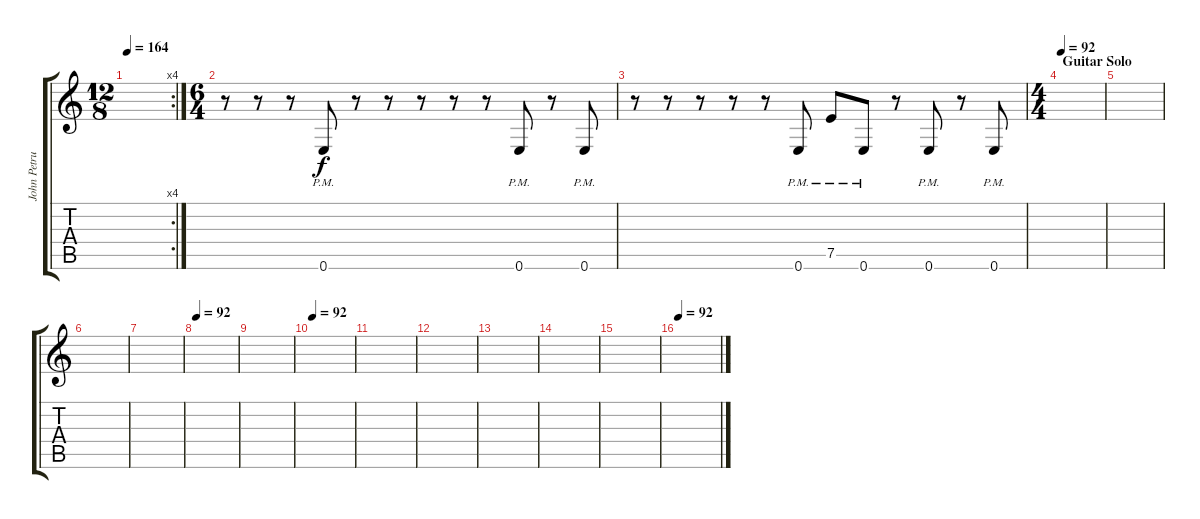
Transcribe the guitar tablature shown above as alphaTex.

\track ("John Petrucci 2" "John Petru") {instrument distortionguitar}
\staff {score tabs}
\tuning (E4 B3 G3 D3 A2 E2) {hide}
\rc 4
\ts (12 8)
\tempo 164
\clef g2
\ks c
|
\ts (6 4)
r.8 r.8 r.8 0.6{pm}.8 r.8 r.8 r.8 r.8 r.8 0.6{pm}.8 r.8 0.6{pm}.8 |
r.8 r.8 r.8 r.8 r.8 0.6{pm}.8 7.5{pm}.8 0.6{pm}.8 r.8 0.6{pm}.8 r.8 0.6{pm}.8 |
\ts (4 4)
\section ("" "Guitar Solo")
\tempo 92
|
|
|
|
\tempo 92
|
|
\tempo 92
|
|
|
|
|
|
\tempo 92
